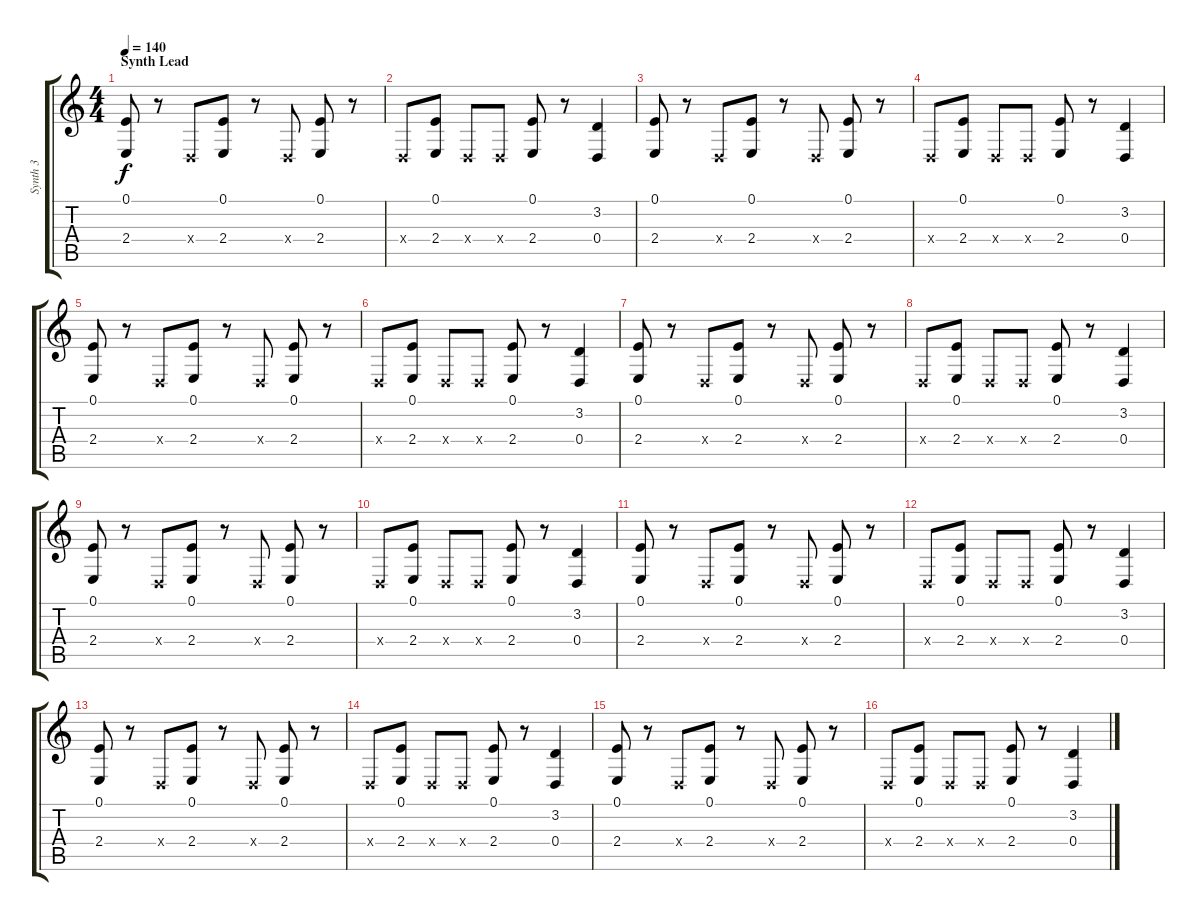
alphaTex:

\track ("Synth 3" "Synth 3") {instrument stringensemble1}
\staff {score tabs}
\tuning (E4 B3 G3 D3 A2 E2) {hide}
\ts (4 4)
\section ("" "Synth Lead")
\tempo 140
\clef g2
\ks c
(0.1 2.4).8{dy f} r.8 0.4{x}.8 (0.1 2.4).8 r.8 0.4{x}.8 (0.1 2.4).8 r.8 |
0.4{x}.8 (0.1 2.4).8 0.4{x}.8 0.4{x}.8 (0.1 2.4).8 r.8 (3.2 0.4).4 |
(0.1 2.4).8 r.8 0.4{x}.8 (0.1 2.4).8 r.8 0.4{x}.8 (0.1 2.4).8 r.8 |
0.4{x}.8 (0.1 2.4).8 0.4{x}.8 0.4{x}.8 (0.1 2.4).8 r.8 (3.2 0.4).4 |
(0.1 2.4).8 r.8 0.4{x}.8 (0.1 2.4).8 r.8 0.4{x}.8 (0.1 2.4).8 r.8 |
0.4{x}.8 (0.1 2.4).8 0.4{x}.8 0.4{x}.8 (0.1 2.4).8 r.8 (3.2 0.4).4 |
(0.1 2.4).8 r.8 0.4{x}.8 (0.1 2.4).8 r.8 0.4{x}.8 (0.1 2.4).8 r.8 |
0.4{x}.8 (0.1 2.4).8 0.4{x}.8 0.4{x}.8 (0.1 2.4).8 r.8 (3.2 0.4).4 |
(0.1 2.4).8 r.8 0.4{x}.8 (0.1 2.4).8 r.8 0.4{x}.8 (0.1 2.4).8 r.8 |
0.4{x}.8 (0.1 2.4).8 0.4{x}.8 0.4{x}.8 (0.1 2.4).8 r.8 (3.2 0.4).4 |
(0.1 2.4).8 r.8 0.4{x}.8 (0.1 2.4).8 r.8 0.4{x}.8 (0.1 2.4).8 r.8 |
0.4{x}.8 (0.1 2.4).8 0.4{x}.8 0.4{x}.8 (0.1 2.4).8 r.8 (3.2 0.4).4 |
(0.1 2.4).8 r.8 0.4{x}.8 (0.1 2.4).8 r.8 0.4{x}.8 (0.1 2.4).8 r.8 |
0.4{x}.8 (0.1 2.4).8 0.4{x}.8 0.4{x}.8 (0.1 2.4).8 r.8 (3.2 0.4).4 |
(0.1 2.4).8 r.8 0.4{x}.8 (0.1 2.4).8 r.8 0.4{x}.8 (0.1 2.4).8 r.8 |
0.4{x}.8 (0.1 2.4).8 0.4{x}.8 0.4{x}.8 (0.1 2.4).8 r.8 (3.2 0.4).4
